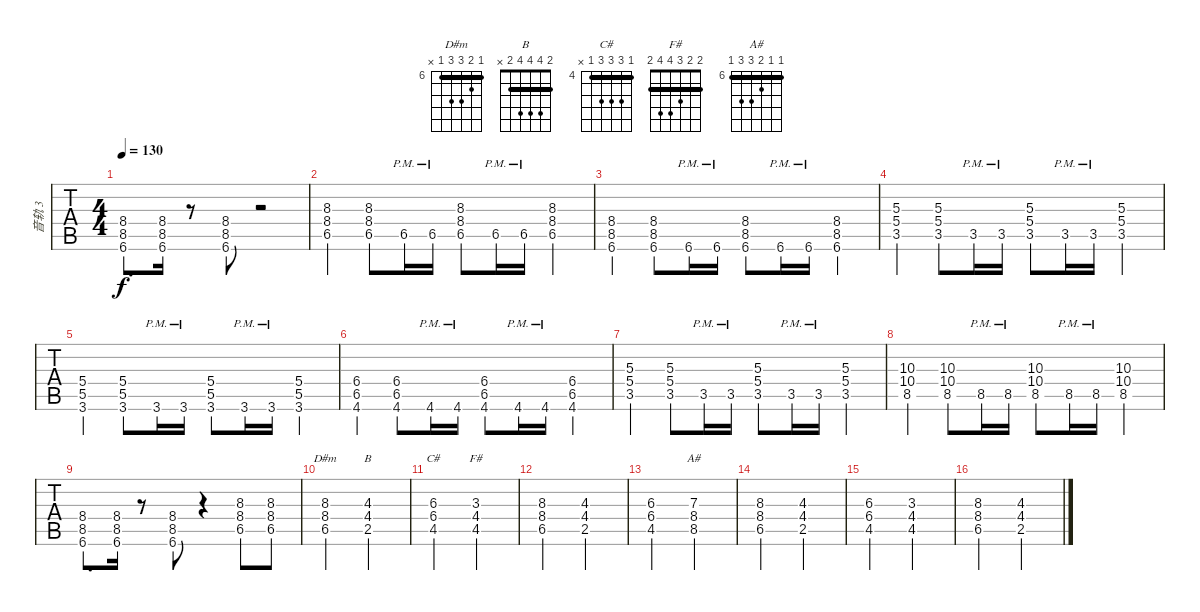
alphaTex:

\track ("音轨 3" "音轨 3") {instrument distortionguitar}
\staff {tabs}
\tuning (E4 B3 G3 D3 A2 E2) {hide}
\chord ("D#m" 6 7 8 8 6 x) {firstfret 6 barre 6}
\chord ("B" 2 4 4 4 2 x) {barre 2}
\chord ("C#" 4 6 6 6 4 x) {firstfret 4 barre 4}
\chord ("F#" 2 2 3 4 4 2) {barre 2}
\chord ("A#" 6 6 7 8 8 6) {firstfret 6 barre 6}
\ts (4 4)
\tempo 130
\clef g2
\ks c
(8.4 8.5 6.6).8{d dy f} (8.4 8.5 6.6).16 r.8 (8.4 8.5 6.6).8 r.2 |
(8.3 8.4 6.5).4 (8.3 8.4 6.5).8 6.5{pm}.16 6.5{pm}.16 (8.3 8.4 6.5).8 6.5{pm}.16 6.5{pm}.16 (8.3 8.4 6.5).4 |
(8.4 8.5 6.6).4 (8.4 8.5 6.6).8 6.6{pm}.16 6.6{pm}.16 (8.4 8.5 6.6).8 6.6{pm}.16 6.6{pm}.16 (8.4 8.5 6.6).4 |
(5.3 5.4 3.5).4 (5.3 5.4 3.5).8 3.5{pm}.16 3.5{pm}.16 (5.3 5.4 3.5).8 3.5{pm}.16 3.5{pm}.16 (5.3 5.4 3.5).4 |
(5.4 5.5 3.6).4 (5.4 5.5 3.6).8 3.6{pm}.16 3.6{pm}.16 (5.4 5.5 3.6).8 3.6{pm}.16 3.6{pm}.16 (5.4 5.5 3.6).4 |
(6.4 6.5 4.6).4 (6.4 6.5 4.6).8 4.6{pm}.16 4.6{pm}.16 (6.4 6.5 4.6).8 4.6{pm}.16 4.6{pm}.16 (6.4 6.5 4.6).4 |
(5.3 5.4 3.5).4 (5.3 5.4 3.5).8 3.5{pm}.16 3.5{pm}.16 (5.3 5.4 3.5).8 3.5{pm}.16 3.5{pm}.16 (5.3 5.4 3.5).4 |
(10.3 10.4 8.5).4 (10.3 10.4 8.5).8 8.5{pm}.16 8.5{pm}.16 (10.3 10.4 8.5).8 8.5{pm}.16 8.5{pm}.16 (10.3 10.4 8.5).4 |
(8.4 8.5 6.6).8{d} (8.4 8.5 6.6).16 r.8 (8.4 8.5 6.6).8 r.4 (8.3 8.4 6.5).8 (8.3 8.4 6.5).8 |
(8.3 8.4 6.5).2{ch "D#m"} (4.3 4.4 2.5).2{ch "B"} |
(6.3 6.4 4.5).2{ch "C#"} (3.3 4.4 4.5).2{ch "F#"} |
(8.3 8.4 6.5).2 (4.3 4.4 2.5).2 |
(6.3 6.4 4.5).2 (7.3 8.4 8.5).2{ch "A#"} |
(8.3 8.4 6.5).2 (4.3 4.4 2.5).2 |
(6.3 6.4 4.5).2 (3.3 4.4 4.5).2 |
(8.3 8.4 6.5).2 (4.3 4.4 2.5).2
